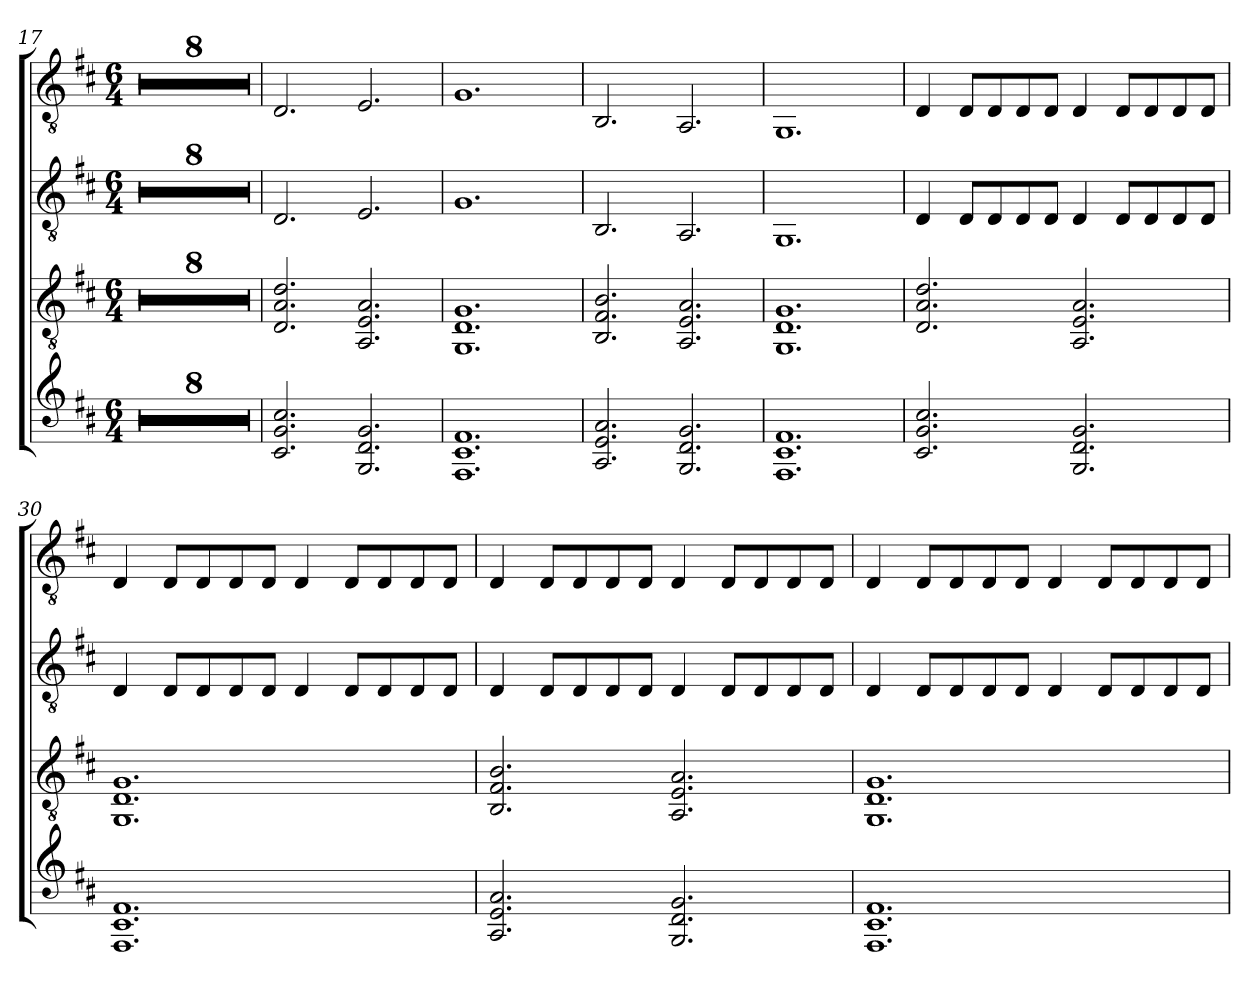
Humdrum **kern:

**kern	**kern	**kern	**kern
*part4	*part3	*part2	*part1
*staff4	*staff3	*staff2	*staff1
!!LO:LB:g=z
*clefG5	*clefGv2	*clefGv2	*clefGv2
*k[f#c#]	*k[f#c#]	*k[f#c#]	*k[f#c#]
*M6/4	*M6/4	*M6/4	*M6/4
=17	=17	=17	=17
1.r	1.r	1.r	1.r
=18	=18	=18	=18
1.r	1.r	1.r	1.r
=19	=19	=19	=19
1.r	1.r	1.r	1.r
=20	=20	=20	=20
1.r	1.r	1.r	1.r
=21	=21	=21	=21
1.r	1.r	1.r	1.r
=22	=22	=22	=22
1.r	1.r	1.r	1.r
=23	=23	=23	=23
1.r	1.r	1.r	1.r
=24	=24	=24	=24
1.r	1.r	1.r	1.r
!!LO:LB:g=z
=25	=25	=25	=25
2.D 2.A 2.d	2.D 2.A 2.d	2.D	2.D
2.AA 2.E 2.A	2.AA 2.E 2.A	2.E	2.E
=26	=26	=26	=26
1.GG 1.D 1.G	1.GG 1.D 1.G	1.G	1.G
=27	=27	=27	=27
2.BB 2.F# 2.B	2.BB 2.F# 2.B	2.BB	2.BB
2.AA 2.E 2.A	2.AA 2.E 2.A	2.AA	2.AA
=28	=28	=28	=28
1.GG 1.D 1.G	1.GG 1.D 1.G	1.GG	1.GG
=29	=29	=29	=29
2.D 2.A 2.d	2.D 2.A 2.d	4D	4D
.	.	8D/L	8D/L
.	.	8D/	8D/
.	.	8D/	8D/
.	.	8D/J	8D/J
2.AA 2.E 2.A	2.AA 2.E 2.A	4D	4D
.	.	8D/L	8D/L
.	.	8D/	8D/
.	.	8D/	8D/
.	.	8D/J	8D/J
=30	=30	=30	=30
1.GG 1.D 1.G	1.GG 1.D 1.G	4D	4D
.	.	8D/L	8D/L
.	.	8D/	8D/
.	.	8D/	8D/
.	.	8D/J	8D/J
.	.	4D	4D
.	.	8D/L	8D/L
.	.	8D/	8D/
.	.	8D/	8D/
.	.	8D/J	8D/J
=31	=31	=31	=31
2.BB 2.F# 2.B	2.BB 2.F# 2.B	4D	4D
.	.	8D/L	8D/L
.	.	8D/	8D/
.	.	8D/	8D/
.	.	8D/J	8D/J
2.AA 2.E 2.A	2.AA 2.E 2.A	4D	4D
.	.	8D/L	8D/L
.	.	8D/	8D/
.	.	8D/	8D/
.	.	8D/J	8D/J
=32	=32	=32	=32
1.GG 1.D 1.G	1.GG 1.D 1.G	4D	4D
.	.	8D/L	8D/L
.	.	8D/	8D/
.	.	8D/	8D/
.	.	8D/J	8D/J
.	.	4D	4D
.	.	8D/L	8D/L
.	.	8D/	8D/
.	.	8D/	8D/
.	.	8D/J	8D/J
=	=	=	=
*-	*-	*-	*-
